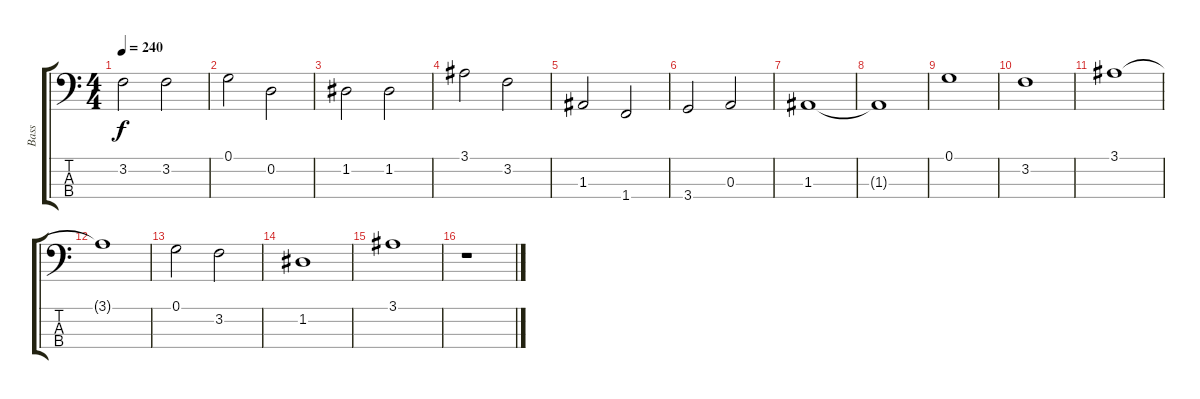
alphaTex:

\track ("Bass" "Bass") {instrument electricbassfinger}
\staff {score tabs}
\tuning (G2 D2 A1 E1) {hide}
\ts (4 4)
\tempo 240
\clef f4
\ks c
3.2.2{dy f} 3.2.2 |
0.1.2 0.2.2 |
1.2.2 1.2.2 |
3.1.2 3.2.2 |
1.3.2 1.4.2 |
3.4.2 0.3.2 |
1.3.1 |
1.3{t}.1 |
0.1.1 |
3.2.1 |
3.1.1 |
3.1{t}.1 |
0.1.2 3.2.2 |
1.2.1 |
3.1.1 |
r.1
